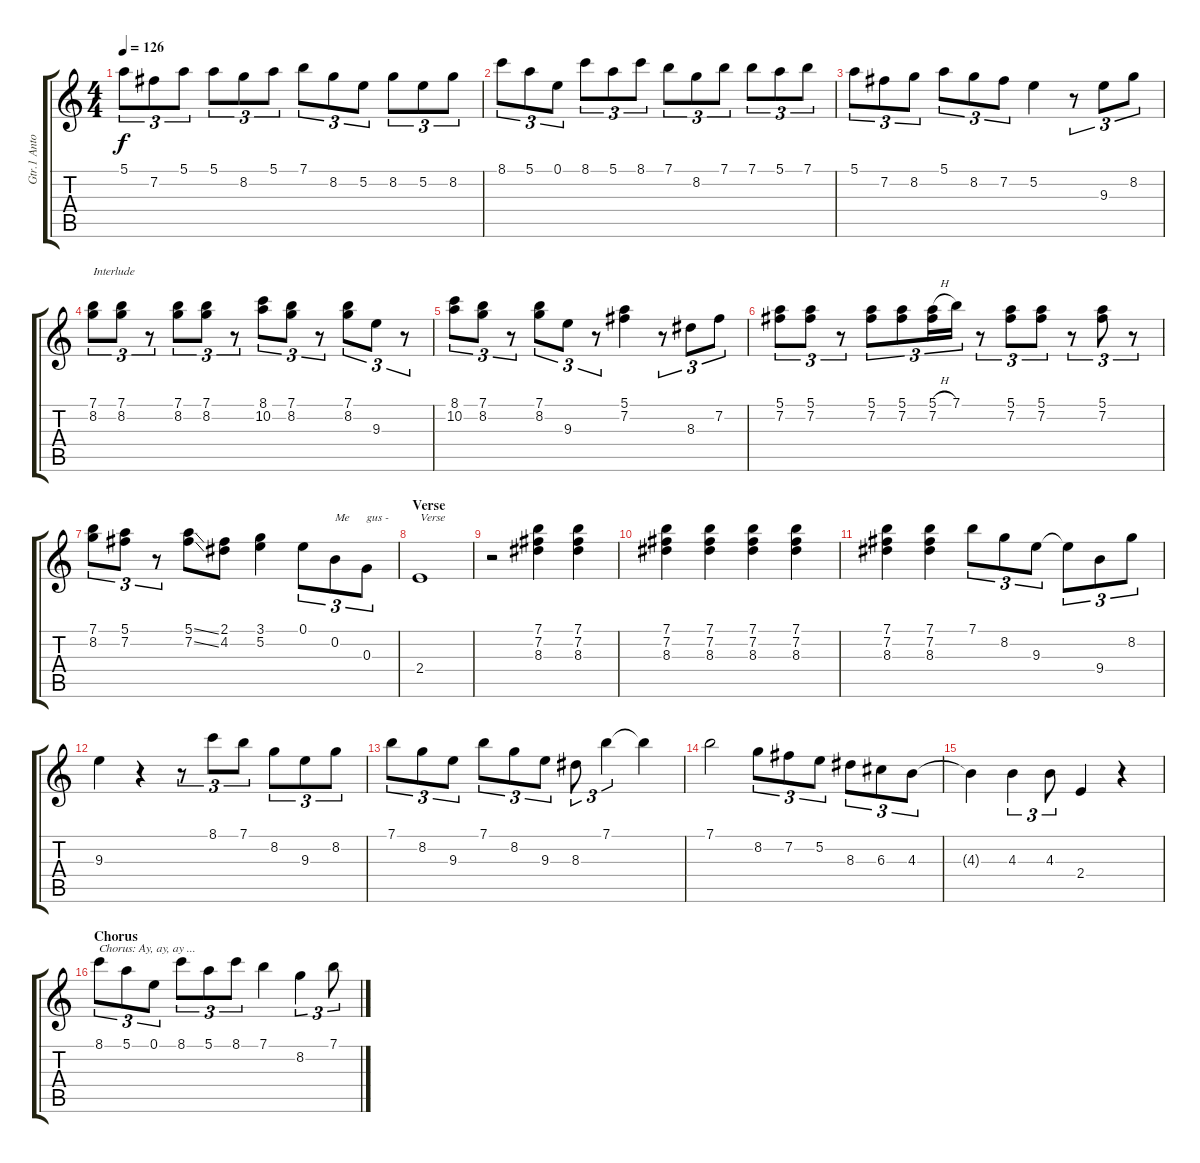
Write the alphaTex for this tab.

\track ("Gtr.1 Antonio" "Gtr.1 Anto") {instrument acousticguitarnylon}
\staff {score tabs}
\tuning (E4 B3 G3 D3 A2 E2) {hide}
\ts (4 4)
\tempo 126
\clef g2
\ks c
5.1.8{tu (3 2) dy f} 7.2.8{tu (3 2)} 5.1.8{tu (3 2)} 5.1.8{tu (3 2)} 8.2.8{tu (3 2)} 5.1.8{tu (3 2)} 7.1.8{tu (3 2)} 8.2.8{tu (3 2)} 5.2.8{tu (3 2)} 8.2.8{tu (3 2)} 5.2.8{tu (3 2)} 8.2.8{tu (3 2)} |
8.1.8{tu (3 2)} 5.1.8{tu (3 2)} 0.1.8{tu (3 2)} 8.1.8{tu (3 2)} 5.1.8{tu (3 2)} 8.1.8{tu (3 2)} 7.1.8{tu (3 2)} 8.2.8{tu (3 2)} 7.1.8{tu (3 2)} 7.1.8{tu (3 2)} 5.1.8{tu (3 2)} 7.1.8{tu (3 2)} |
5.1.8{tu (3 2)} 7.2.8{tu (3 2)} 8.2.8{tu (3 2)} 5.1.8{tu (3 2)} 8.2.8{tu (3 2)} 7.2.8{tu (3 2)} 5.2.4 r.8{tu (3 2)} 9.3.8{tu (3 2)} 8.2.8{tu (3 2)} |
(7.1 8.2).8{tu (3 2) txt "Interlude"} (7.1 8.2).8{tu (3 2)} r.8{tu (3 2)} (7.1 8.2).8{tu (3 2)} (7.1 8.2).8{tu (3 2)} r.8{tu (3 2)} (8.1 10.2).8{tu (3 2)} (7.1 8.2).8{tu (3 2)} r.8{tu (3 2)} (7.1 8.2).8{tu (3 2)} 9.3.8{tu (3 2)} r.8{tu (3 2)} |
(8.1 10.2).8{tu (3 2)} (7.1 8.2).8{tu (3 2)} r.8{tu (3 2)} (7.1 8.2).8{tu (3 2)} 9.3.8{tu (3 2)} r.8{tu (3 2)} (5.1 7.2).4 r.8{tu (3 2)} 8.3.8{tu (3 2)} 7.2.8{tu (3 2)} |
(5.1 7.2).8{tu (3 2)} (5.1 7.2).8{tu (3 2)} r.8{tu (3 2)} (5.1 7.2).8{tu (3 2)} (5.1 7.2).8{tu (3 2)} (5.1{h} 7.2).16{tu (3 2)} 7.1.16{tu (3 2)} r.8{tu (3 2)} (5.1 7.2).8{tu (3 2)} (5.1 7.2).8{tu (3 2)} r.8{tu (3 2)} (5.1 7.2).8{tu (3 2)} r.8{tu (3 2)} |
(7.1 8.2).8{tu (3 2)} (5.1 7.2).8{tu (3 2)} r.8{tu (3 2)} (5.1{ss} 7.2{ss}).8 (2.1 4.2).8 (3.1 5.2).4 0.1.8{tu (3 2)} 0.2.8{tu (3 2) txt "Me"} 0.3.8{tu (3 2) txt "gus - "} |
\section ("" "Verse")
2.4.1{txt "Verse"} |
r.2 (7.1 7.2 8.3).4 (7.1 7.2 8.3).4 |
(7.1 7.2 8.3).4 (7.1 7.2 8.3).4 (7.1 7.2 8.3).4 (7.1 7.2 8.3).4 |
(7.1 7.2 8.3).4 (7.1 7.2 8.3).4 7.1.8{tu (3 2)} 8.2.8{tu (3 2)} 9.3.8{tu (3 2)} 9.3{t}.8{tu (3 2)} 9.4.8{tu (3 2)} 8.2.8{tu (3 2)} |
9.3.4 r.4 r.8{tu (3 2)} 8.1.8{tu (3 2)} 7.1.8{tu (3 2)} 8.2.8{tu (3 2)} 9.3.8{tu (3 2)} 8.2.8{tu (3 2)} |
7.1.8{tu (3 2)} 8.2.8{tu (3 2)} 9.3.8{tu (3 2)} 7.1.8{tu (3 2)} 8.2.8{tu (3 2)} 9.3.8{tu (3 2)} 8.3.8{tu (3 2)} 7.1.4{tu (3 2)} 7.1{t}.4 |
7.1.2 8.2.8{tu (3 2)} 7.2.8{tu (3 2)} 5.2.8{tu (3 2)} 8.3.8{tu (3 2)} 6.3.8{tu (3 2)} 4.3.8{tu (3 2)} |
4.3{t}.4 4.3.4{tu (3 2)} 4.3.8{tu (3 2)} 2.4.4 r.4 |
\section ("" "Chorus")
8.1.8{tu (3 2) txt "Chorus: Ay, ay, ay ..."} 5.1.8{tu (3 2)} 0.1.8{tu (3 2)} 8.1.8{tu (3 2)} 5.1.8{tu (3 2)} 8.1.8{tu (3 2)} 7.1.4 8.2.4{tu (3 2)} 7.1.8{tu (3 2)}
